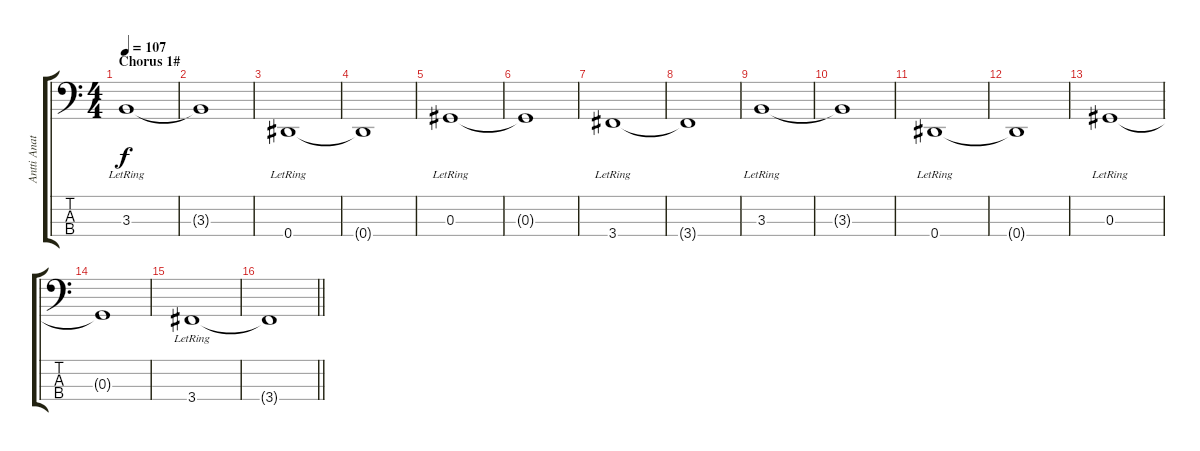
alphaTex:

\track ("Antti Anathomy" "Antti Anat") {instrument electricbasspick}
\staff {score tabs}
\tuning (Gb2 Db2 Ab1 Eb1) {hide}
\ts (4 4)
\section ("" "Chorus 1#")
\tempo 107
\clef f4
\ks c
3.3{lr}.1{dy f} |
3.3{t}.1 |
0.4{lr}.1 |
0.4{t}.1 |
0.3{lr}.1 |
0.3{t}.1 |
3.4{lr}.1 |
3.4{t}.1 |
3.3{lr}.1 |
3.3{t}.1 |
0.4{lr}.1 |
0.4{t}.1 |
0.3{lr}.1 |
0.3{t}.1 |
3.4{lr}.1 |
\barLineRight lightlight
3.4{t}.1
